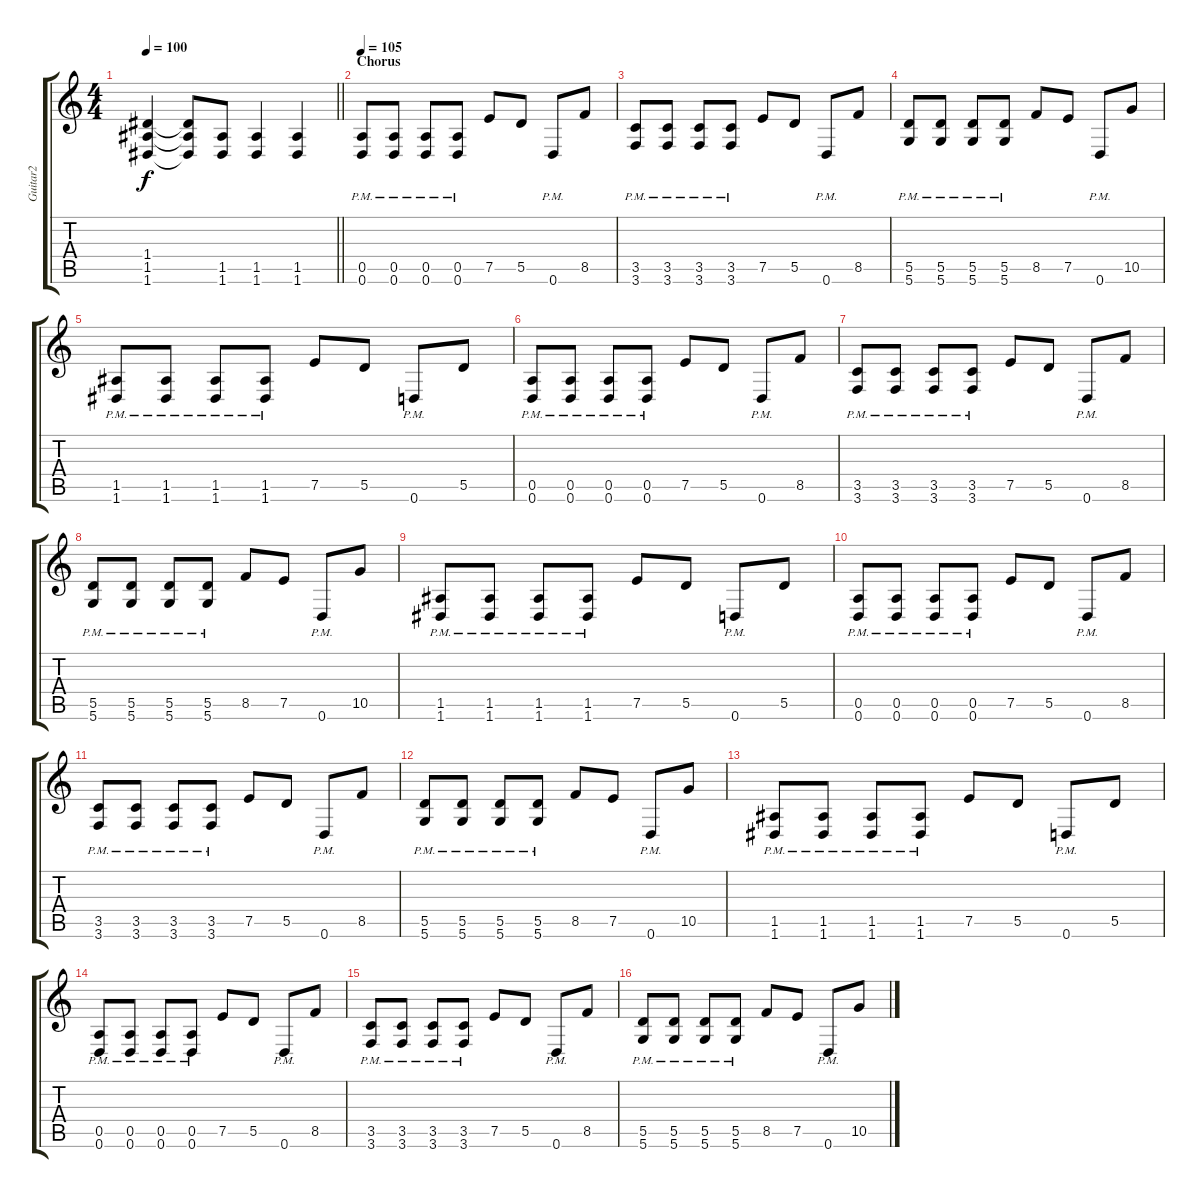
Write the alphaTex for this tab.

\track ("Guitar2" "Guitar2") {instrument distortionguitar}
\staff {score tabs}
\tuning (E4 B3 G3 D3 A2 D2) {hide}
\ts (4 4)
\tempo 100
\clef g2
\barLineRight lightlight
\ks c
(1.4 1.5 1.6).4{dy f} (1.4{t} 1.5{t} 1.6{t}).8 (1.5 1.6).8 (1.5 1.6).4 (1.5 1.6).4 |
\section ("" "Chorus")
\tempo 105
(0.5{pm} 0.6{pm}).8 (0.5{pm} 0.6{pm}).8 (0.5{pm} 0.6{pm}).8 (0.5{pm} 0.6{pm}).8 7.5.8 5.5.8 0.6{pm}.8 8.5.8 |
(3.5{pm} 3.6{pm}).8 (3.5{pm} 3.6{pm}).8 (3.5{pm} 3.6{pm}).8 (3.5{pm} 3.6{pm}).8 7.5.8 5.5.8 0.6{pm}.8 8.5.8 |
(5.5{pm} 5.6{pm}).8 (5.5{pm} 5.6{pm}).8 (5.5{pm} 5.6{pm}).8 (5.5{pm} 5.6{pm}).8 8.5.8 7.5.8 0.6{pm}.8 10.5.8 |
(1.5{pm} 1.6{pm}).8 (1.5{pm} 1.6{pm}).8 (1.5{pm} 1.6{pm}).8 (1.5{pm} 1.6{pm}).8 7.5.8 5.5.8 0.6{pm}.8 5.5.8 |
(0.5{pm} 0.6{pm}).8 (0.5{pm} 0.6{pm}).8 (0.5{pm} 0.6{pm}).8 (0.5{pm} 0.6{pm}).8 7.5.8 5.5.8 0.6{pm}.8 8.5.8 |
(3.5{pm} 3.6{pm}).8 (3.5{pm} 3.6{pm}).8 (3.5{pm} 3.6{pm}).8 (3.5{pm} 3.6{pm}).8 7.5.8 5.5.8 0.6{pm}.8 8.5.8 |
(5.5{pm} 5.6{pm}).8 (5.5{pm} 5.6{pm}).8 (5.5{pm} 5.6{pm}).8 (5.5{pm} 5.6{pm}).8 8.5.8 7.5.8 0.6{pm}.8 10.5.8 |
(1.5{pm} 1.6{pm}).8 (1.5{pm} 1.6{pm}).8 (1.5{pm} 1.6{pm}).8 (1.5{pm} 1.6{pm}).8 7.5.8 5.5.8 0.6{pm}.8 5.5.8 |
(0.5{pm} 0.6{pm}).8 (0.5{pm} 0.6{pm}).8 (0.5{pm} 0.6{pm}).8 (0.5{pm} 0.6{pm}).8 7.5.8 5.5.8 0.6{pm}.8 8.5.8 |
(3.5{pm} 3.6{pm}).8 (3.5{pm} 3.6{pm}).8 (3.5{pm} 3.6{pm}).8 (3.5{pm} 3.6{pm}).8 7.5.8 5.5.8 0.6{pm}.8 8.5.8 |
(5.5{pm} 5.6{pm}).8 (5.5{pm} 5.6{pm}).8 (5.5{pm} 5.6{pm}).8 (5.5{pm} 5.6{pm}).8 8.5.8 7.5.8 0.6{pm}.8 10.5.8 |
(1.5{pm} 1.6{pm}).8 (1.5{pm} 1.6{pm}).8 (1.5{pm} 1.6{pm}).8 (1.5{pm} 1.6{pm}).8 7.5.8 5.5.8 0.6{pm}.8 5.5.8 |
(0.5{pm} 0.6{pm}).8 (0.5{pm} 0.6{pm}).8 (0.5{pm} 0.6{pm}).8 (0.5{pm} 0.6{pm}).8 7.5.8 5.5.8 0.6{pm}.8 8.5.8 |
(3.5{pm} 3.6{pm}).8 (3.5{pm} 3.6{pm}).8 (3.5{pm} 3.6{pm}).8 (3.5{pm} 3.6{pm}).8 7.5.8 5.5.8 0.6{pm}.8 8.5.8 |
(5.5{pm} 5.6{pm}).8 (5.5{pm} 5.6{pm}).8 (5.5{pm} 5.6{pm}).8 (5.5{pm} 5.6{pm}).8 8.5.8 7.5.8 0.6{pm}.8 10.5.8
